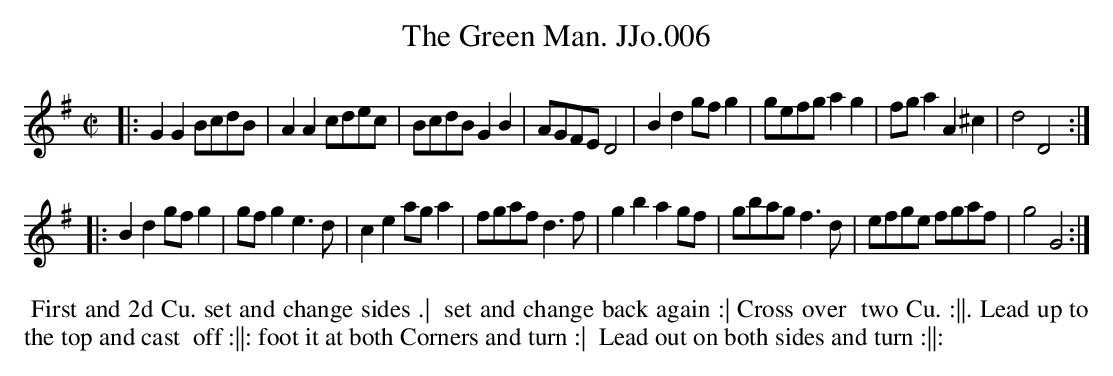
X:1
T:Green Man. JJo.006, The
M:C|
L:1/8
K:G
|:\
G2G2BcdB | A2A2cdec | BcdBG2B2 | AGFED4 |\
B2d2gfg2 | gefga2g2 | fga2A2^c2 | d4D4 :|
|:\
B2d2gfg2 | gfg2e3d | c2e2aga2 | fgafd3f |\
g2b2a2gf | gbagf3d | efge fgaf | g4G4 :|
